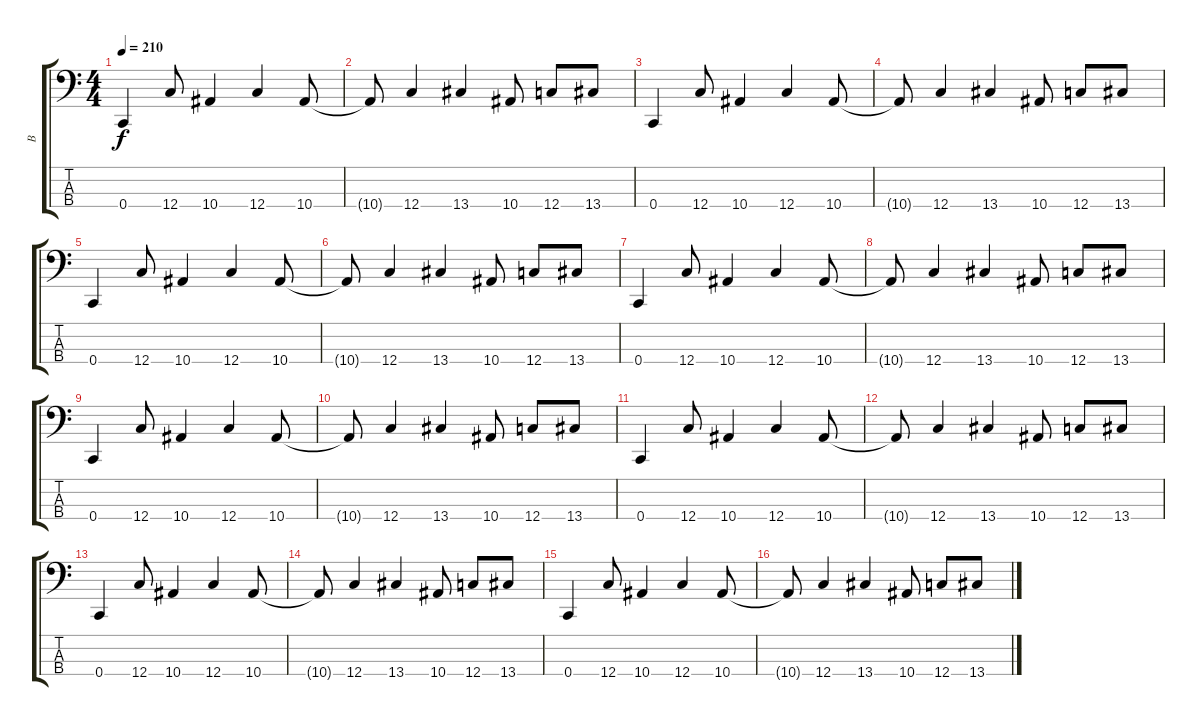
\track ("B" "B") {instrument electricbassfinger}
\staff {score tabs}
\tuning (F2 C2 G1 C1) {hide}
\ts (4 4)
\tempo 210
\clef f4
\ks c
0.4.4{dy f} 12.4.8 10.4.4 12.4.4 10.4.8 |
10.4{t}.8 12.4.4 13.4.4 10.4.8 12.4.8 13.4.8 |
0.4.4 12.4.8 10.4.4 12.4.4 10.4.8 |
10.4{t}.8 12.4.4 13.4.4 10.4.8 12.4.8 13.4.8 |
0.4.4 12.4.8 10.4.4 12.4.4 10.4.8 |
10.4{t}.8 12.4.4 13.4.4 10.4.8 12.4.8 13.4.8 |
0.4.4 12.4.8 10.4.4 12.4.4 10.4.8 |
10.4{t}.8 12.4.4 13.4.4 10.4.8 12.4.8 13.4.8 |
0.4.4 12.4.8 10.4.4 12.4.4 10.4.8 |
10.4{t}.8 12.4.4 13.4.4 10.4.8 12.4.8 13.4.8 |
0.4.4 12.4.8 10.4.4 12.4.4 10.4.8 |
10.4{t}.8 12.4.4 13.4.4 10.4.8 12.4.8 13.4.8 |
0.4.4 12.4.8 10.4.4 12.4.4 10.4.8 |
10.4{t}.8 12.4.4 13.4.4 10.4.8 12.4.8 13.4.8 |
0.4.4 12.4.8 10.4.4 12.4.4 10.4.8 |
10.4{t}.8 12.4.4 13.4.4 10.4.8 12.4.8 13.4.8
